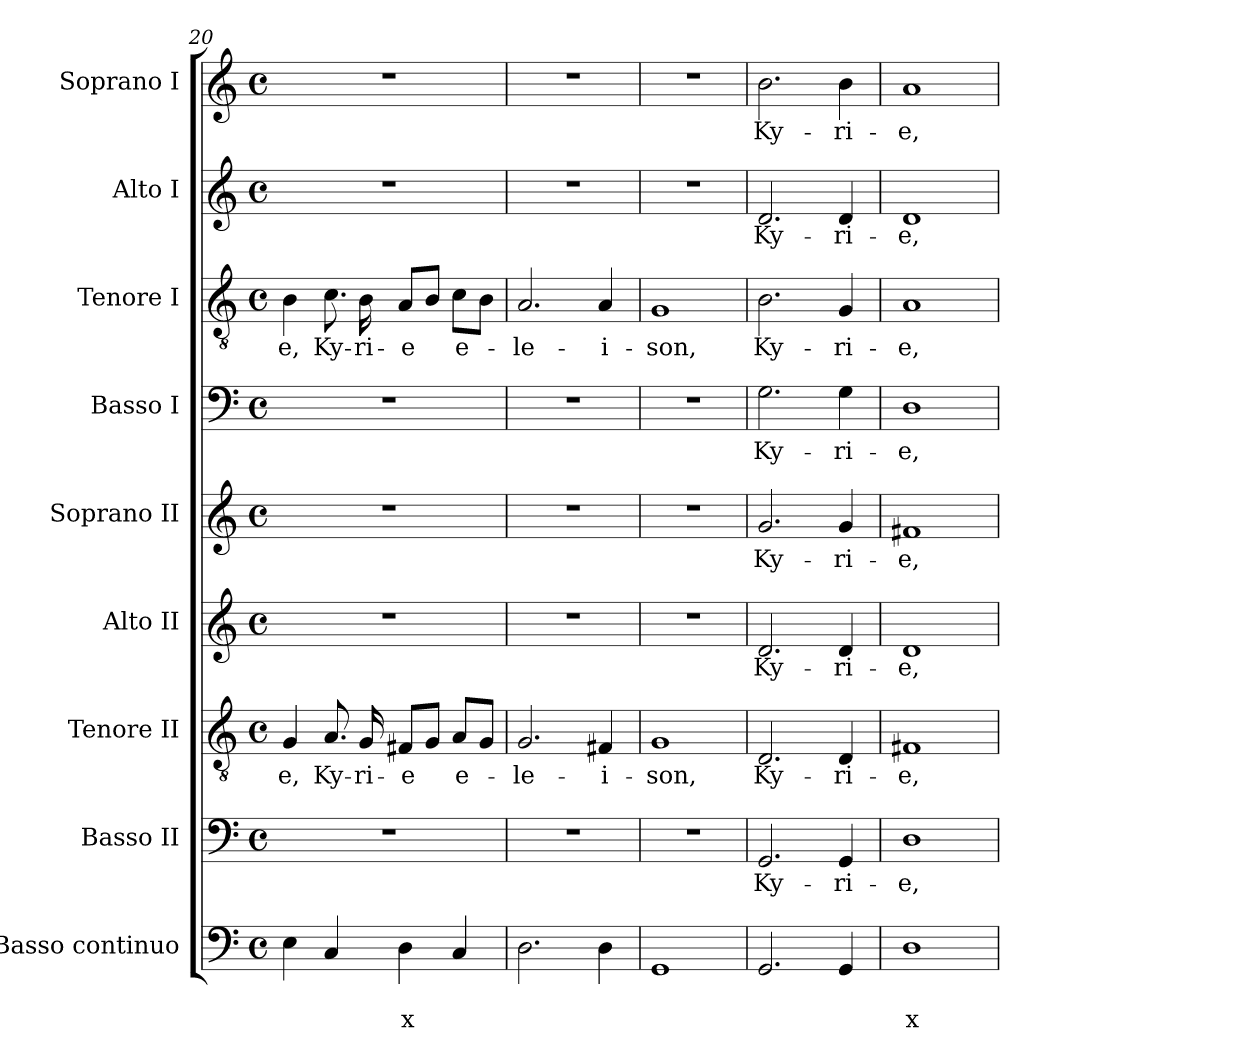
**kern	**text	**text	**kern	**text	**kern	**text	**kern	**text	**kern	**text	**kern	**text	**kern	**text	**kern	**text	**kern	**text
*part9	*part9	*part9	*part8	*part8	*part7	*part7	*part6	*part6	*part5	*part5	*part4	*part4	*part3	*part3	*part2	*part2	*part1	*part1
*staff9	*staff9	*staff9	*staff8	*staff8	*staff7	*staff7	*staff6	*staff6	*staff5	*staff5	*staff4	*staff4	*staff3	*staff3	*staff2	*staff2	*staff1	*staff1
*I"Basso continuo	*	*	*I"Basso II	*	*I"Tenore II	*	*I"Alto II	*	*I"Soprano II	*	*I"Basso I	*	*I"Tenore I	*	*I"Alto I	*	*I"Soprano I	*
*I'BC	*	*	*I'B 2	*	*I'T 2	*	*I'A 2	*	*I'S 2	*	*I'B 1	*	*I'T 1	*	*I'A 1	*	*I'S 1	*
*clefF4	*	*	*clefF4	*	*clefGv2	*	*clefG2	*	*clefG2	*	*clefF4	*	*clefGv2	*	*clefG2	*	*clefG2	*
*k[]	*	*	*k[]	*	*k[]	*	*k[]	*	*k[]	*	*k[]	*	*k[]	*	*k[]	*	*k[]	*
*C:	*	*	*C:	*	*C:	*	*C:	*	*C:	*	*C:	*	*C:	*	*C:	*	*C:	*
*M4/4	*	*	*M4/4	*	*M4/4	*	*M4/4	*	*M4/4	*	*M4/4	*	*M4/4	*	*M4/4	*	*M4/4	*
*met(c)	*	*	*met(c)	*	*met(c)	*	*met(c)	*	*met(c)	*	*met(c)	*	*met(c)	*	*met(c)	*	*met(c)	*
=20	=20	=20	=20	=20	=20	=20	=20	=20	=20	=20	=20	=20	=20	=20	=20	=20	=20	=20
!	!	!	!	!	!	!LO:LY:b	!	!	!	!	!	!	!	!LO:LY:b	!	!	!	!
4E\	.	.	1r	.	4G/	-e,	1r	.	1r	.	1r	.	4B\	-e,	1r	.	1r	.
!	!	!	!	!	!	!LO:LY:b	!	!	!	!	!	!	!	!LO:LY:b	!	!	!	!
4C/	.	.	.	.	8.A/	Ky-	.	.	.	.	.	.	8.c\	Ky-	.	.	.	.
!	!	!	!	!	!	!LO:LY:b	!	!	!	!	!	!	!	!LO:LY:b	!	!	!	!
.	.	.	.	.	16G/	-ri-	.	.	.	.	.	.	16B\	-ri-	.	.	.	.
!	!	!LO:LY:b	!	!	!	!LO:LY:b	!	!	!	!	!	!	!	!LO:LY:b	!	!	!	!
4D\	.	x	.	.	8F#X/L	-e	.	.	.	.	.	.	8A/L	-e	.	.	.	.
.	.	.	.	.	8G/J	.	.	.	.	.	.	.	8B/J	.	.	.	.	.
!	!	!	!	!	!	!LO:LY:b	!	!	!	!	!	!	!	!LO:LY:b	!	!	!	!
4C/	.	.	.	.	8A/L	e-	.	.	.	.	.	.	8c\L	e-	.	.	.	.
.	.	.	.	.	8G/J	.	.	.	.	.	.	.	8B\J	.	.	.	.	.
=21	=21	=21	=21	=21	=21	=21	=21	=21	=21	=21	=21	=21	=21	=21	=21	=21	=21	=21
!	!	!	!	!	!	!LO:LY:b	!	!	!	!	!	!	!	!LO:LY:b	!	!	!	!
2.D\	.	.	1r	.	2.G/	-le-	1r	.	1r	.	1r	.	2.A/	-le-	1r	.	1r	.
!	!	!	!	!	!	!LO:LY:b	!	!	!	!	!	!	!	!LO:LY:b	!	!	!	!
4D\	.	.	.	.	4F#X/	-i-	.	.	.	.	.	.	4A/	-i-	.	.	.	.
=22	=22	=22	=22	=22	=22	=22	=22	=22	=22	=22	=22	=22	=22	=22	=22	=22	=22	=22
!	!	!	!	!	!	!LO:LY:b	!	!	!	!	!	!	!	!LO:LY:b	!	!	!	!
1GG	.	.	1r	.	1G	-son,	1r	.	1r	.	1r	.	1G	-son,	1r	.	1r	.
!!LO:PB:g=z
=23	=23	=23	=23	=23	=23	=23	=23	=23	=23	=23	=23	=23	=23	=23	=23	=23	=23	=23
!	!	!	!	!LO:LY:b	!	!LO:LY:b	!	!LO:LY:b	!	!LO:LY:b	!	!LO:LY:b	!	!LO:LY:b	!	!LO:LY:b	!	!LO:LY:b
2.GG/	.	.	2.GG/	Ky-	2.D/	Ky-	2.d/	Ky-	2.g/	Ky-	2.G\	Ky-	2.B\	Ky-	2.d/	Ky-	2.b\	Ky-
!	!	!	!	!LO:LY:b	!	!LO:LY:b	!	!LO:LY:b	!	!LO:LY:b	!	!LO:LY:b	!	!LO:LY:b	!	!LO:LY:b	!	!LO:LY:b
4GG/	.	.	4GG/	-ri-	4D/	-ri-	4d/	-ri-	4g/	-ri-	4G\	-ri-	4G/	-ri-	4d/	-ri-	4b\	-ri-
=24	=24	=24	=24	=24	=24	=24	=24	=24	=24	=24	=24	=24	=24	=24	=24	=24	=24	=24
!	!	!LO:LY:b	!	!LO:LY:b	!	!LO:LY:b	!	!LO:LY:b	!	!LO:LY:b	!	!LO:LY:b	!	!LO:LY:b	!	!LO:LY:b	!	!LO:LY:b
1D	.	x	1D	-e,	1F#X	-e,	1d	-e,	1f#X	-e,	1D	-e,	1A	-e,	1d	-e,	1a	-e,
=	=	=	=	=	=	=	=	=	=	=	=	=	=	=	=	=	=	=
*-	*-	*-	*-	*-	*-	*-	*-	*-	*-	*-	*-	*-	*-	*-	*-	*-	*-	*-
